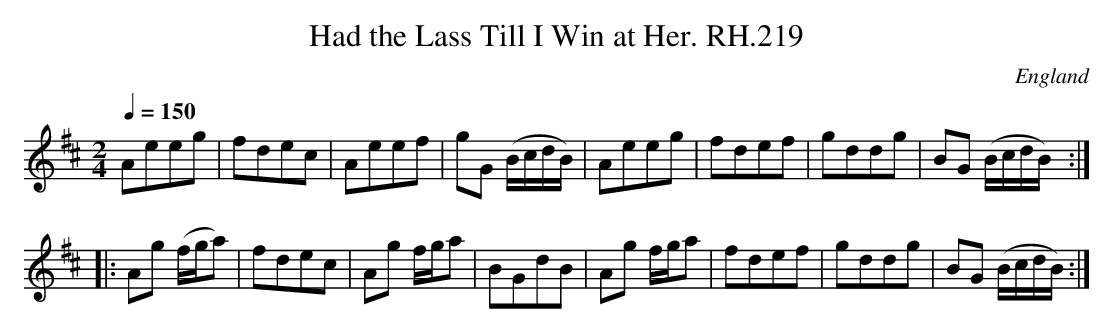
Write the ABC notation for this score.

X:1
T:Had the Lass Till I Win at Her. RH.219
O:England
M:2/4
L:1/8
Q:1/4=150
K:D major
Aeeg|fdec|Aeef|gG (B/c/d/B/)|\
Aeeg|fdef|gddg|BG (B/c/d/B/):|!
|:Ag (f/g/a)|fdec|Ag f/g/a|BGdB|\
Ag f/g/a|fdef|gddg|BG (B/c/d/B/):|
